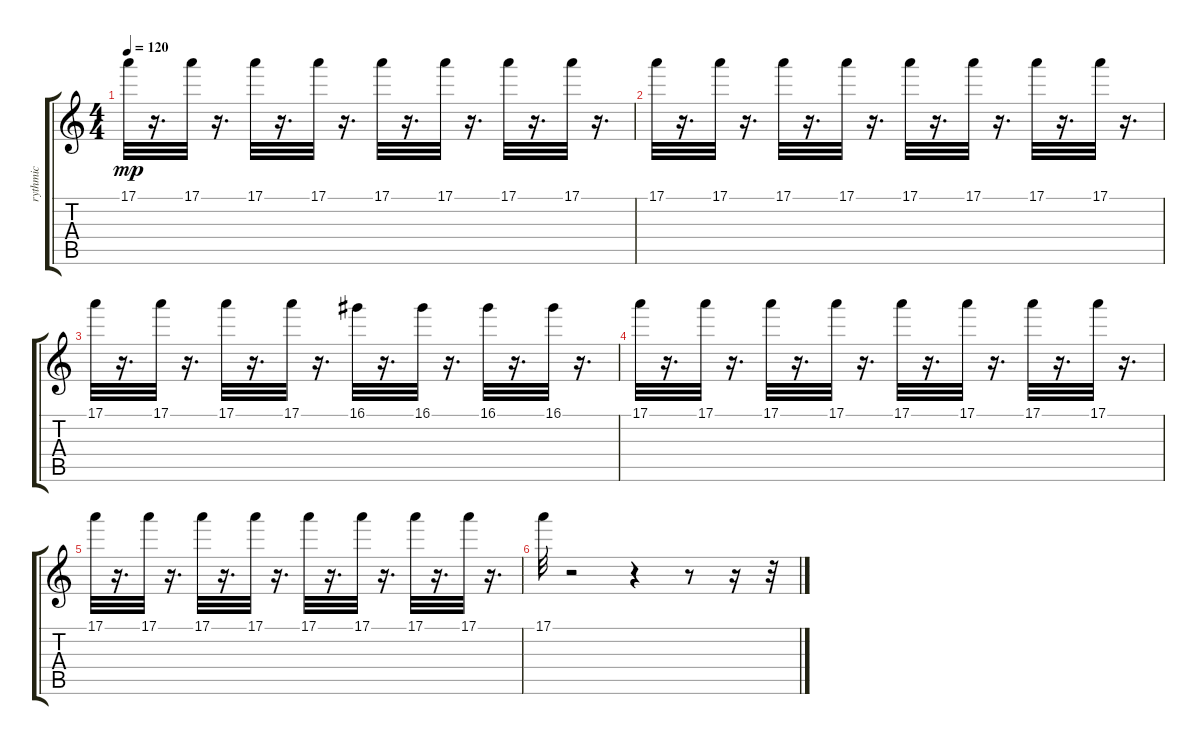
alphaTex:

\track ("rythmic" "rythmic") {instrument banjo}
\staff {score tabs}
\tuning (E4 B3 G3 D3 A2 E2) {hide}
\displaytranspose 12
\ts (4 4)
\tempo 120
\clef g2
\ks c
17.1.32{dy mp} r.16{d} 17.1.32 r.16{d} 17.1.32 r.16{d} 17.1.32 r.16{d} 17.1.32 r.16{d} 17.1.32 r.16{d} 17.1.32 r.16{d} 17.1.32 r.16{d} |
17.1.32 r.16{d} 17.1.32 r.16{d} 17.1.32 r.16{d} 17.1.32 r.16{d} 17.1.32 r.16{d} 17.1.32 r.16{d} 17.1.32 r.16{d} 17.1.32 r.16{d} |
17.1.32 r.16{d} 17.1.32 r.16{d} 17.1.32 r.16{d} 17.1.32 r.16{d} 16.1.32 r.16{d} 16.1.32 r.16{d} 16.1.32 r.16{d} 16.1.32 r.16{d} |
17.1.32 r.16{d} 17.1.32 r.16{d} 17.1.32 r.16{d} 17.1.32 r.16{d} 17.1.32 r.16{d} 17.1.32 r.16{d} 17.1.32 r.16{d} 17.1.32 r.16{d} |
17.1.32 r.16{d} 17.1.32 r.16{d} 17.1.32 r.16{d} 17.1.32 r.16{d} 17.1.32 r.16{d} 17.1.32 r.16{d} 17.1.32 r.16{d} 17.1.32 r.16{d} |
17.1.32 r.2 r.4 r.8 r.16 r.32
